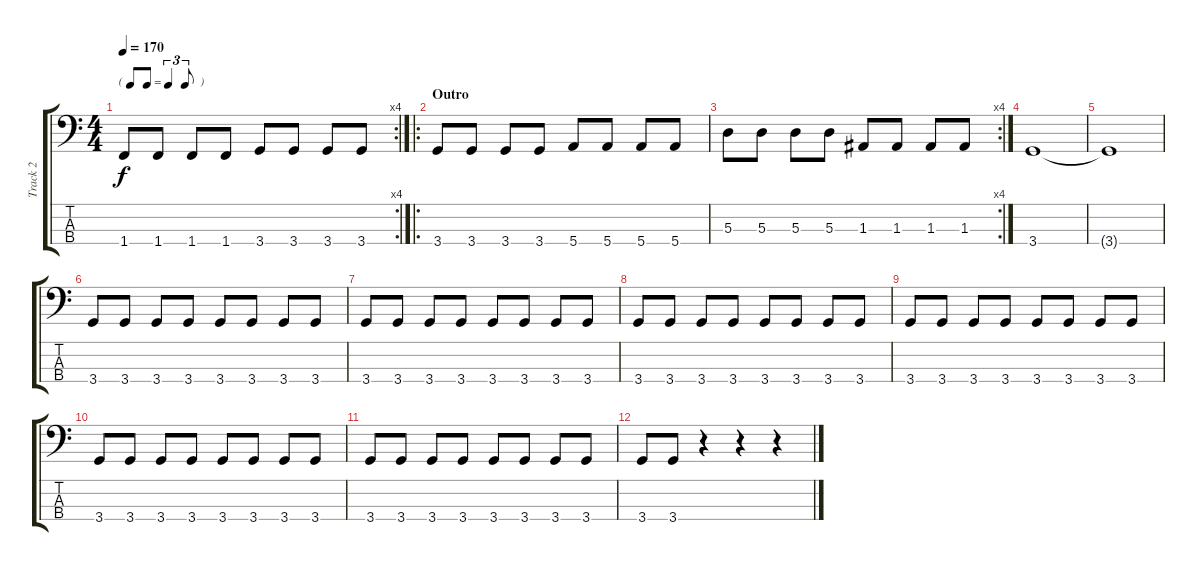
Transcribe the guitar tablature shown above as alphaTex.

\track ("Track 2" "Track 2") {instrument electricbasspick}
\staff {score tabs}
\tuning (G2 D2 A1 E1) {hide}
\rc 4
\ts (4 4)
\tf triplet8th
\tempo 170
\clef f4
\ks c
1.4.8{dy f} 1.4.8 1.4.8 1.4.8 3.4.8 3.4.8 3.4.8 3.4.8 |
\ro
\section ("" "Outro")
3.4.8 3.4.8 3.4.8 3.4.8 5.4.8 5.4.8 5.4.8 5.4.8 |
\rc 4
5.3.8 5.3.8 5.3.8 5.3.8 1.3.8 1.3.8 1.3.8 1.3.8 |
3.4.1 |
3.4{t}.1 |
3.4.8 3.4.8 3.4.8 3.4.8 3.4.8 3.4.8 3.4.8 3.4.8 |
3.4.8 3.4.8 3.4.8 3.4.8 3.4.8 3.4.8 3.4.8 3.4.8 |
3.4.8 3.4.8 3.4.8 3.4.8 3.4.8 3.4.8 3.4.8 3.4.8 |
3.4.8 3.4.8 3.4.8 3.4.8 3.4.8 3.4.8 3.4.8 3.4.8 |
3.4.8 3.4.8 3.4.8 3.4.8 3.4.8 3.4.8 3.4.8 3.4.8 |
3.4.8 3.4.8 3.4.8 3.4.8 3.4.8 3.4.8 3.4.8 3.4.8 |
3.4.8 3.4.8 r.4 r.4 r.4
